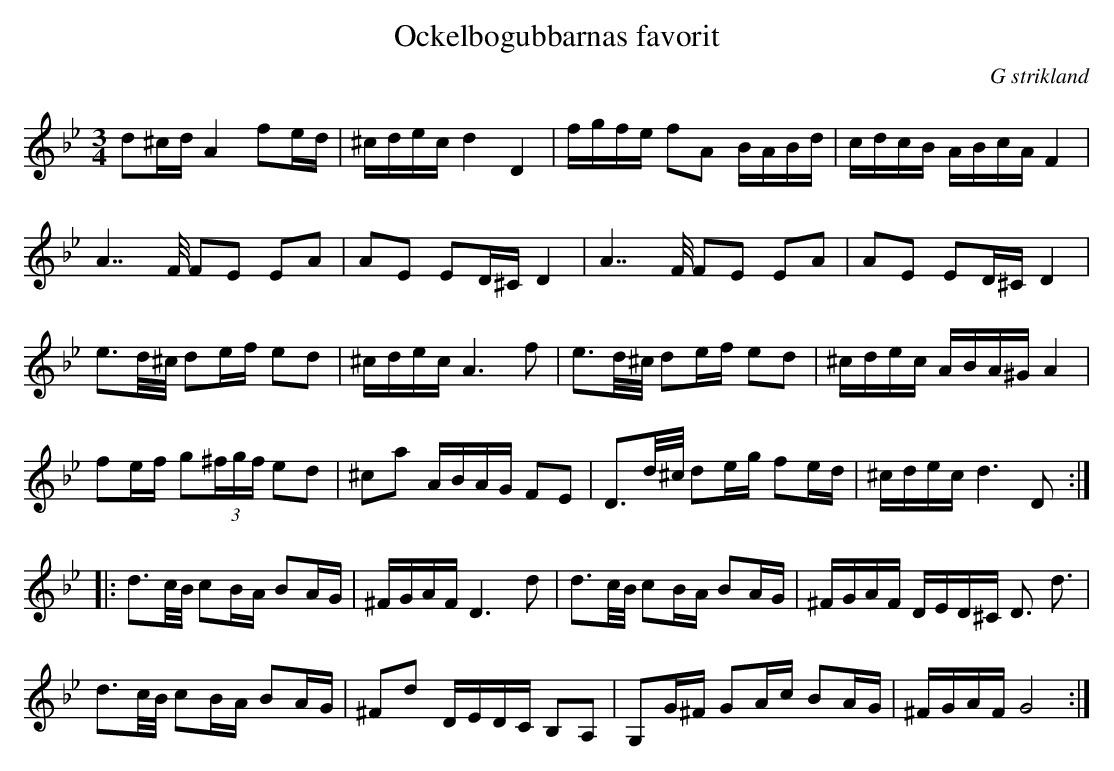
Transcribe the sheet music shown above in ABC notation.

X:1
T:Ockelbogubbarnas favorit
O:G strikland
M:3/4
L:1/16
K:Gm
d2^cd A4 f2ed|^cdec d4 D4|fgfe f2A2 BABd|cdcB ABcA F4|
A7F/ F2E2 E2A2|A2E2 E2D^C D4|A7F/ F2E2 E2A2|A2E2 E2D^C D4|
e3d/^c/ d2ef e2d2|^cdecA6f2|e3d/^c/ d2ef e2d2|^cdec ABA^GA4|
f2ef g2(3^fgf e2d2|^c2a2 ABAG F2E2|D3d/^c/ d2eg f2ed|^cdec d6D2:|
|:d3c/B/ c2BA B2AG|^FGAFD6d2|d3c/B/ c2BA B2AG|^FGAF DED^C D3 d3|
d3c/B/ c2BA B2AG|^F2d2 DEDC B,2A,2|G,2G^F G2Ac B2AG|^FGAFG8:|
